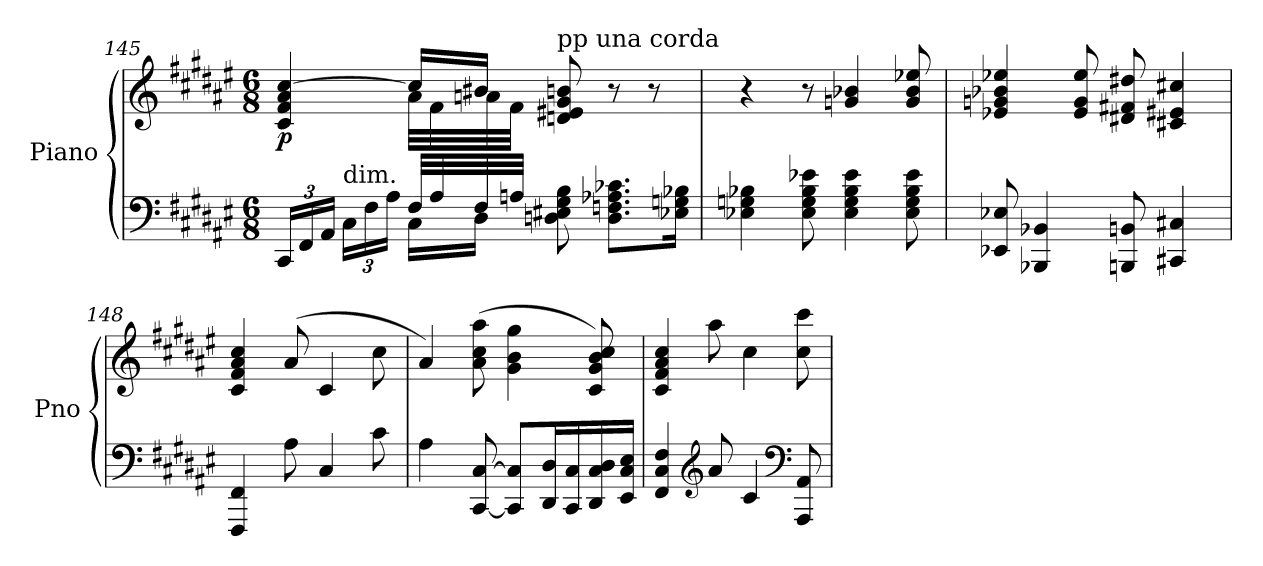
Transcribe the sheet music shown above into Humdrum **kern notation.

**kern	**kern	**dynam
*part1	*part1	*part1
*staff2	*staff1	*staff1/2
*I"Piano	*	*
*I'Pno	*	*
!!LO:LB:g=z
*clefF4	*clefG2	*
*k[f#c#g#d#a#e#]	*k[f#c#g#d#a#e#]	*
*F#:	*F#:	*
*M6/8	*M6/8	*
*Xbrackettup	*	*
=145	=145	=145
*^	*^	*
!	!	!	!	!LO:DY:b
24CC#/LL	4ryy	4c#/ 4f#/ 4a#/ [4cc#/	4ryy	p
24FF#/	.	.	.	.
24AA#/JJ	.	.	.	.
!LO:TX:a:t=dim.	!	!	!	!
24C#\LL	.	.	.	.
24F#\	.	.	.	.
24A#\JJ	.	.	.	.
32F#/LLL	16C#\LL	16cc#/LL]	32a#\LLL	.
32A#/	.	.	32f#\	.
32F#/	16D#\JJ	16b#X/JJ	32an\	.
32An/JJJ	.	.	32f#\JJJ	.
!	!	!LO:TX:a:t=pp una corda	!	!
8Dn\ 8E#X\ 8G#\ 8B\	4.ryy	8dn/ 8e#X/ 8g#/ 8bn/	4.ryy	.
8.D\ 8.Fn\ 8.A-X\ 8.c-X\L	.	8r	.	.
.	.	8r	.	.
16E-X\ 16Gn\ 16B-X\Jk	.	.	.	.
*v	*v	*	*	*
*	*v	*v	*
=146	=146	=146
4E-X\ 4Gn\ 4B-X\	4r	.
8E-\ 8G\ 8B-\ 8e-X\	8r	.
4E-\ 4G\ 4B-\ 4e-\	4gn/ 4b-X/	.
8E-\ 8G\ 8B-\ 8e-\	8g/ 8b-/ 8ee-X/	.
=147	=147	=147
8EE-X/ 8E-X/	4e-X/ 4gn/ 4b-X/ 4ee-X/	.
4BBB-X/ 4BB-X/	.	.
.	8e-/ 8g/ 8ee-/	.
8BBBn/ 8BBn/	8d#X/ 8f#X/ 8dd#X/	.
4CC#X/ 4C#X/	4c#X/ 4e#X/ 4cc#X/	.
!!LO:LB:g=z
=148	=148	=148
4FFF#/ 4FF#/	4c#/ 4f#/ 4a#/ 4cc#/	.
8A#\	(>8a#/	.
4C#/	4c#/	.
8c#\	8cc#\	.
=149	=149	=149
4A#\	4a#/)	.
[8CC#/ [8C#/	(>8a#\ 8cc#\ 8aa#\	.
8CC#/] 8C#/]L	4g#\ 4b\ 4gg#\	.
16DD#/ 16D#/L	.	.
16CC#/ 16C#/	.	.
16DD#/ 16C#/ 16D#/	8c#/ 8g#/ 8b/ 8cc#/)	.
16EE#/ 16C#/ 16E#/JJ	.	.
=150	=150	=150
4FF#/ 4C#/ 4F#/	4c#/ 4f#/ 4a#/ 4cc#/	.
*clefG2	*	*
8a#/	8aa#\	.
4c#/	4cc#\	.
*clefF4	*	*
8AAA#/ 8AA#/	8cc#\ 8ccc#\	.
=	=	=
*-	*-	*-
